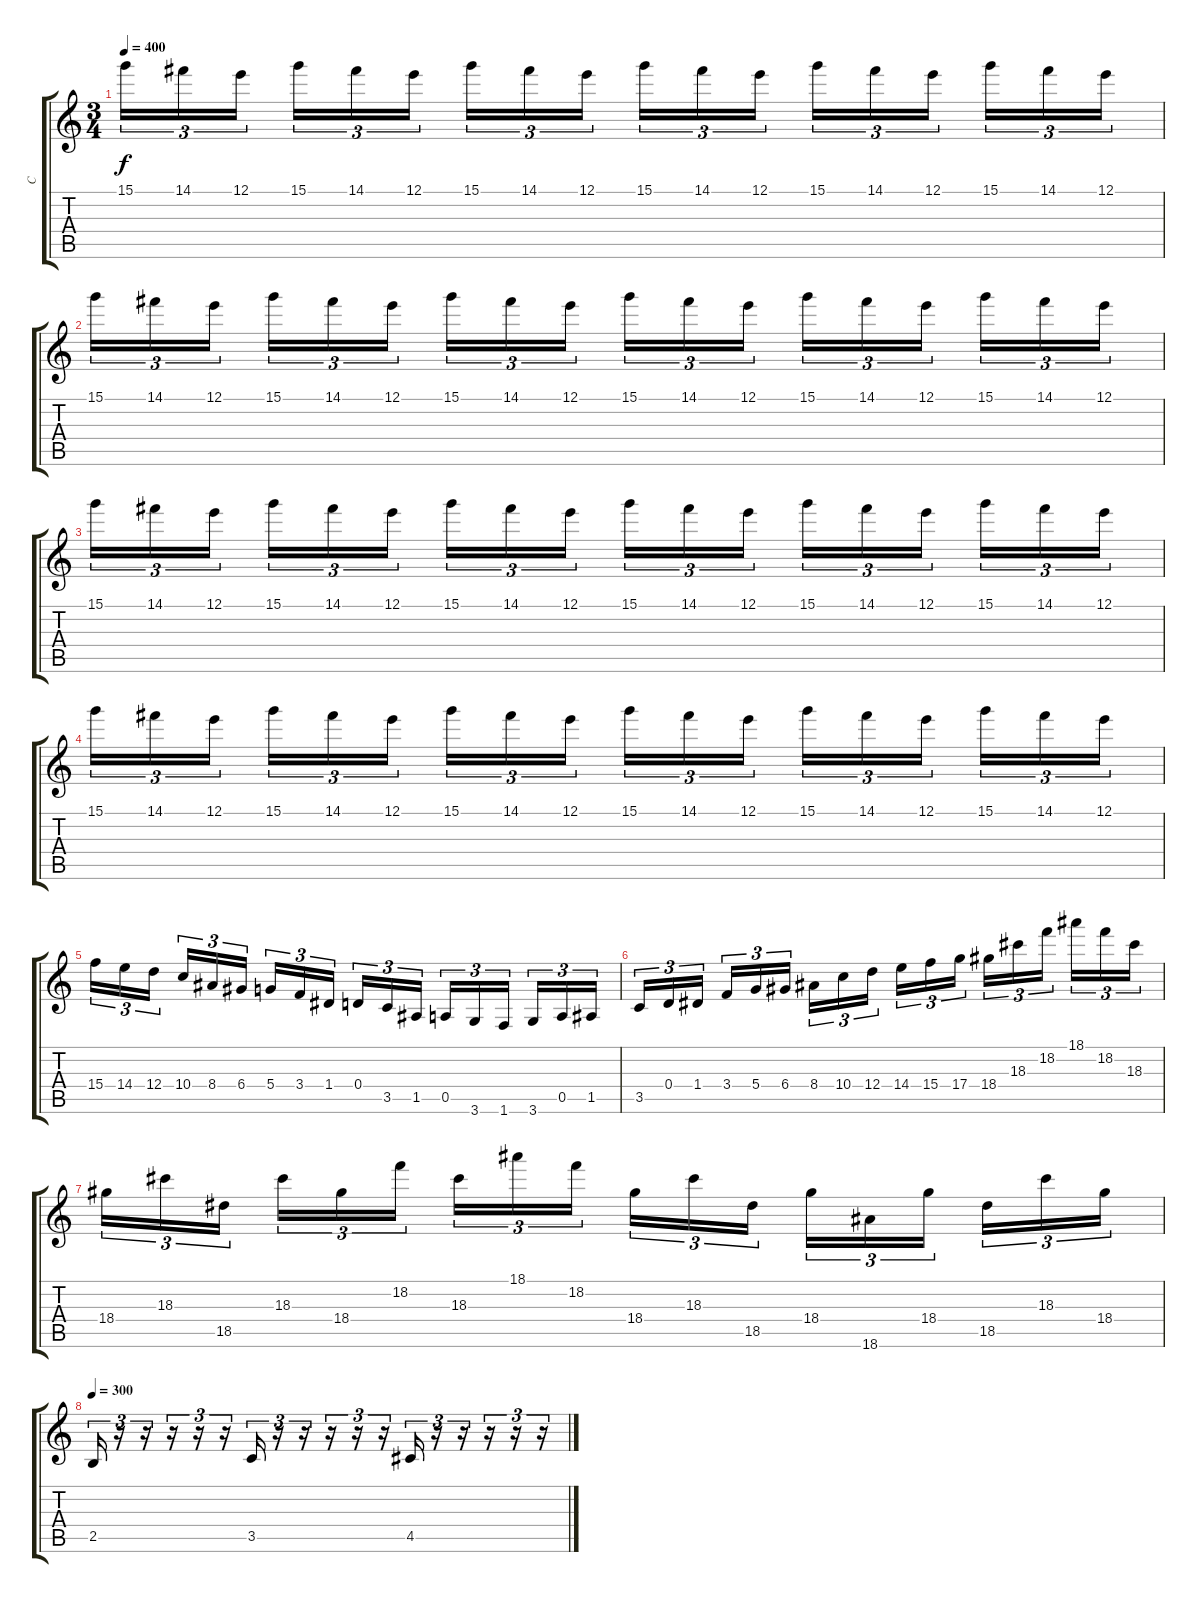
\track ("C" "C") {instrument guitarharmonics}
\staff {score tabs}
\tuning (E4 B3 G3 D3 A2 E2) {hide}
\ts (3 4)
\tempo 400
\clef g2
\ks c
15.1.16{tu (3 2) dy f} 14.1.16{tu (3 2)} 12.1.16{tu (3 2)} 15.1.16{tu (3 2)} 14.1.16{tu (3 2)} 12.1.16{tu (3 2)} 15.1.16{tu (3 2)} 14.1.16{tu (3 2)} 12.1.16{tu (3 2)} 15.1.16{tu (3 2)} 14.1.16{tu (3 2)} 12.1.16{tu (3 2)} 15.1.16{tu (3 2)} 14.1.16{tu (3 2)} 12.1.16{tu (3 2)} 15.1.16{tu (3 2)} 14.1.16{tu (3 2)} 12.1.16{tu (3 2)} |
15.1.16{tu (3 2)} 14.1.16{tu (3 2)} 12.1.16{tu (3 2)} 15.1.16{tu (3 2)} 14.1.16{tu (3 2)} 12.1.16{tu (3 2)} 15.1.16{tu (3 2)} 14.1.16{tu (3 2)} 12.1.16{tu (3 2)} 15.1.16{tu (3 2)} 14.1.16{tu (3 2)} 12.1.16{tu (3 2)} 15.1.16{tu (3 2)} 14.1.16{tu (3 2)} 12.1.16{tu (3 2)} 15.1.16{tu (3 2)} 14.1.16{tu (3 2)} 12.1.16{tu (3 2)} |
15.1.16{tu (3 2)} 14.1.16{tu (3 2)} 12.1.16{tu (3 2)} 15.1.16{tu (3 2)} 14.1.16{tu (3 2)} 12.1.16{tu (3 2)} 15.1.16{tu (3 2)} 14.1.16{tu (3 2)} 12.1.16{tu (3 2)} 15.1.16{tu (3 2)} 14.1.16{tu (3 2)} 12.1.16{tu (3 2)} 15.1.16{tu (3 2)} 14.1.16{tu (3 2)} 12.1.16{tu (3 2)} 15.1.16{tu (3 2)} 14.1.16{tu (3 2)} 12.1.16{tu (3 2)} |
15.1.16{tu (3 2)} 14.1.16{tu (3 2)} 12.1.16{tu (3 2)} 15.1.16{tu (3 2)} 14.1.16{tu (3 2)} 12.1.16{tu (3 2)} 15.1.16{tu (3 2)} 14.1.16{tu (3 2)} 12.1.16{tu (3 2)} 15.1.16{tu (3 2)} 14.1.16{tu (3 2)} 12.1.16{tu (3 2)} 15.1.16{tu (3 2)} 14.1.16{tu (3 2)} 12.1.16{tu (3 2)} 15.1.16{tu (3 2)} 14.1.16{tu (3 2)} 12.1.16{tu (3 2)} |
15.4.16{tu (3 2)} 14.4.16{tu (3 2)} 12.4.16{tu (3 2)} 10.4.16{tu (3 2)} 8.4.16{tu (3 2)} 6.4.16{tu (3 2)} 5.4.16{tu (3 2)} 3.4.16{tu (3 2)} 1.4.16{tu (3 2)} 0.4.16{tu (3 2)} 3.5.16{tu (3 2)} 1.5.16{tu (3 2)} 0.5.16{tu (3 2)} 3.6.16{tu (3 2)} 1.6.16{tu (3 2)} 3.6.16{tu (3 2)} 0.5.16{tu (3 2)} 1.5.16{tu (3 2)} |
3.5.16{tu (3 2)} 0.4.16{tu (3 2)} 1.4.16{tu (3 2)} 3.4.16{tu (3 2)} 5.4.16{tu (3 2)} 6.4.16{tu (3 2)} 8.4.16{tu (3 2)} 10.4.16{tu (3 2)} 12.4.16{tu (3 2)} 14.4.16{tu (3 2)} 15.4.16{tu (3 2)} 17.4.16{tu (3 2)} 18.4.16{tu (3 2)} 18.3.16{tu (3 2)} 18.2.16{tu (3 2)} 18.1.16{tu (3 2)} 18.2.16{tu (3 2)} 18.3.16{tu (3 2)} |
18.4.16{tu (3 2)} 18.3.16{tu (3 2)} 18.5.16{tu (3 2)} 18.3.16{tu (3 2)} 18.4.16{tu (3 2)} 18.2.16{tu (3 2)} 18.3.16{tu (3 2)} 18.1.16{tu (3 2)} 18.2.16{tu (3 2)} 18.4.16{tu (3 2)} 18.3.16{tu (3 2)} 18.5.16{tu (3 2)} 18.4.16{tu (3 2)} 18.6.16{tu (3 2)} 18.4.16{tu (3 2)} 18.5.16{tu (3 2)} 18.3.16{tu (3 2)} 18.4.16{tu (3 2)} |
\tempo 2
\tempo 80
\tempo 300
2.5.16{tu (3 2)} r.16{tu (3 2)} r.16{tu (3 2)} r.16{tu (3 2)} r.16{tu (3 2)} r.16{tu (3 2)} 3.5.16{tu (3 2)} r.16{tu (3 2)} r.16{tu (3 2)} r.16{tu (3 2)} r.16{tu (3 2)} r.16{tu (3 2)} 4.5.16{tu (3 2)} r.16{tu (3 2)} r.16{tu (3 2)} r.16{tu (3 2)} r.16{tu (3 2)} r.16{tu (3 2)}
